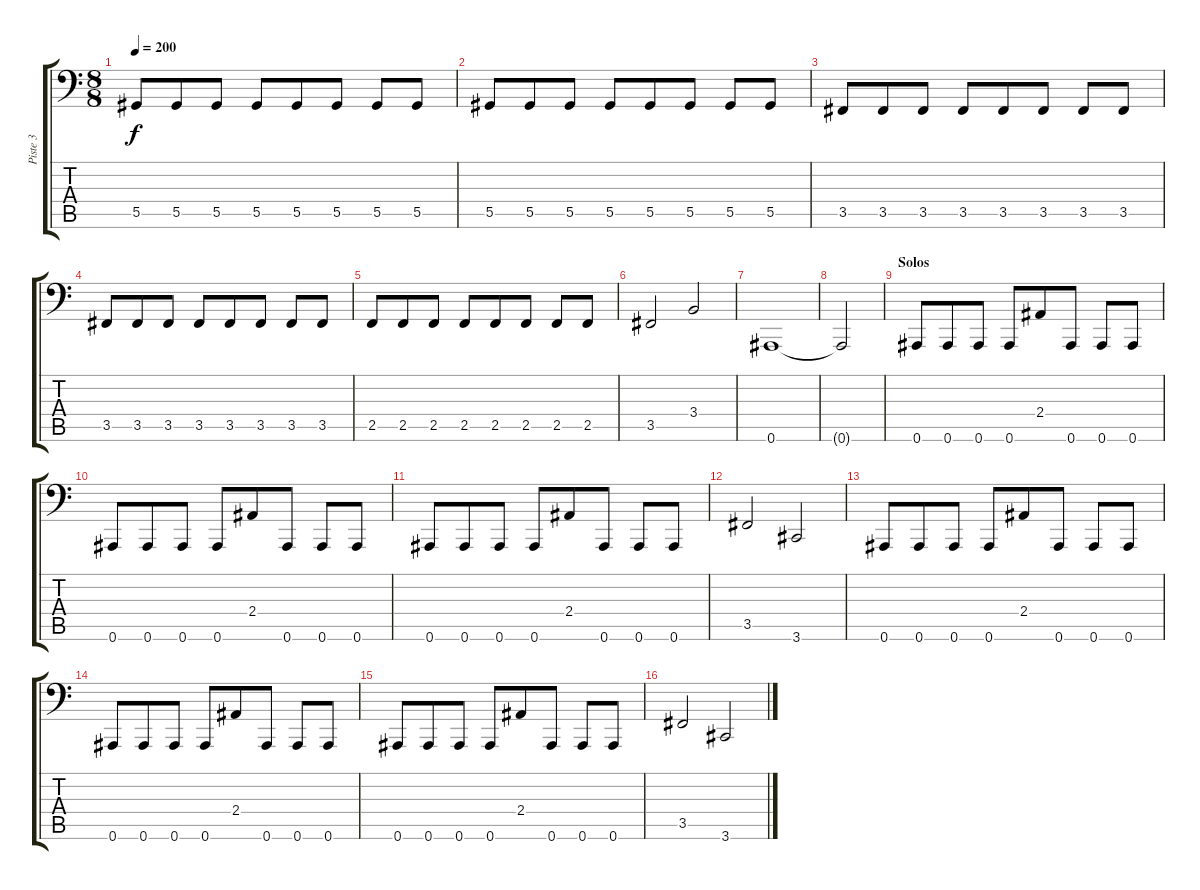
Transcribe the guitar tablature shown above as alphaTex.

\track ("Piste 3" "Piste 3") {instrument electricbassfinger}
\staff {score tabs}
\tuning (B2 Gb2 Db2 Ab1 Eb1 Bb0) {hide}
\ts (8 8)
\tempo 200
\clef f4
\ks c
5.5.8{dy f} 5.5.8 5.5.8 5.5.8 5.5.8 5.5.8 5.5.8 5.5.8 |
5.5.8 5.5.8 5.5.8 5.5.8 5.5.8 5.5.8 5.5.8 5.5.8 |
3.5.8 3.5.8 3.5.8 3.5.8 3.5.8 3.5.8 3.5.8 3.5.8 |
3.5.8 3.5.8 3.5.8 3.5.8 3.5.8 3.5.8 3.5.8 3.5.8 |
2.5.8 2.5.8 2.5.8 2.5.8 2.5.8 2.5.8 2.5.8 2.5.8 |
3.5.2 3.4.2 |
0.6.1 |
0.6{t}.2 |
\section ("" "Solos")
0.6.8 0.6.8 0.6.8 0.6.8 2.4.8 0.6.8 0.6.8 0.6.8 |
0.6.8 0.6.8 0.6.8 0.6.8 2.4.8 0.6.8 0.6.8 0.6.8 |
0.6.8 0.6.8 0.6.8 0.6.8 2.4.8 0.6.8 0.6.8 0.6.8 |
3.5.2 3.6.2 |
0.6.8 0.6.8 0.6.8 0.6.8 2.4.8 0.6.8 0.6.8 0.6.8 |
0.6.8 0.6.8 0.6.8 0.6.8 2.4.8 0.6.8 0.6.8 0.6.8 |
0.6.8 0.6.8 0.6.8 0.6.8 2.4.8 0.6.8 0.6.8 0.6.8 |
3.5.2 3.6.2
